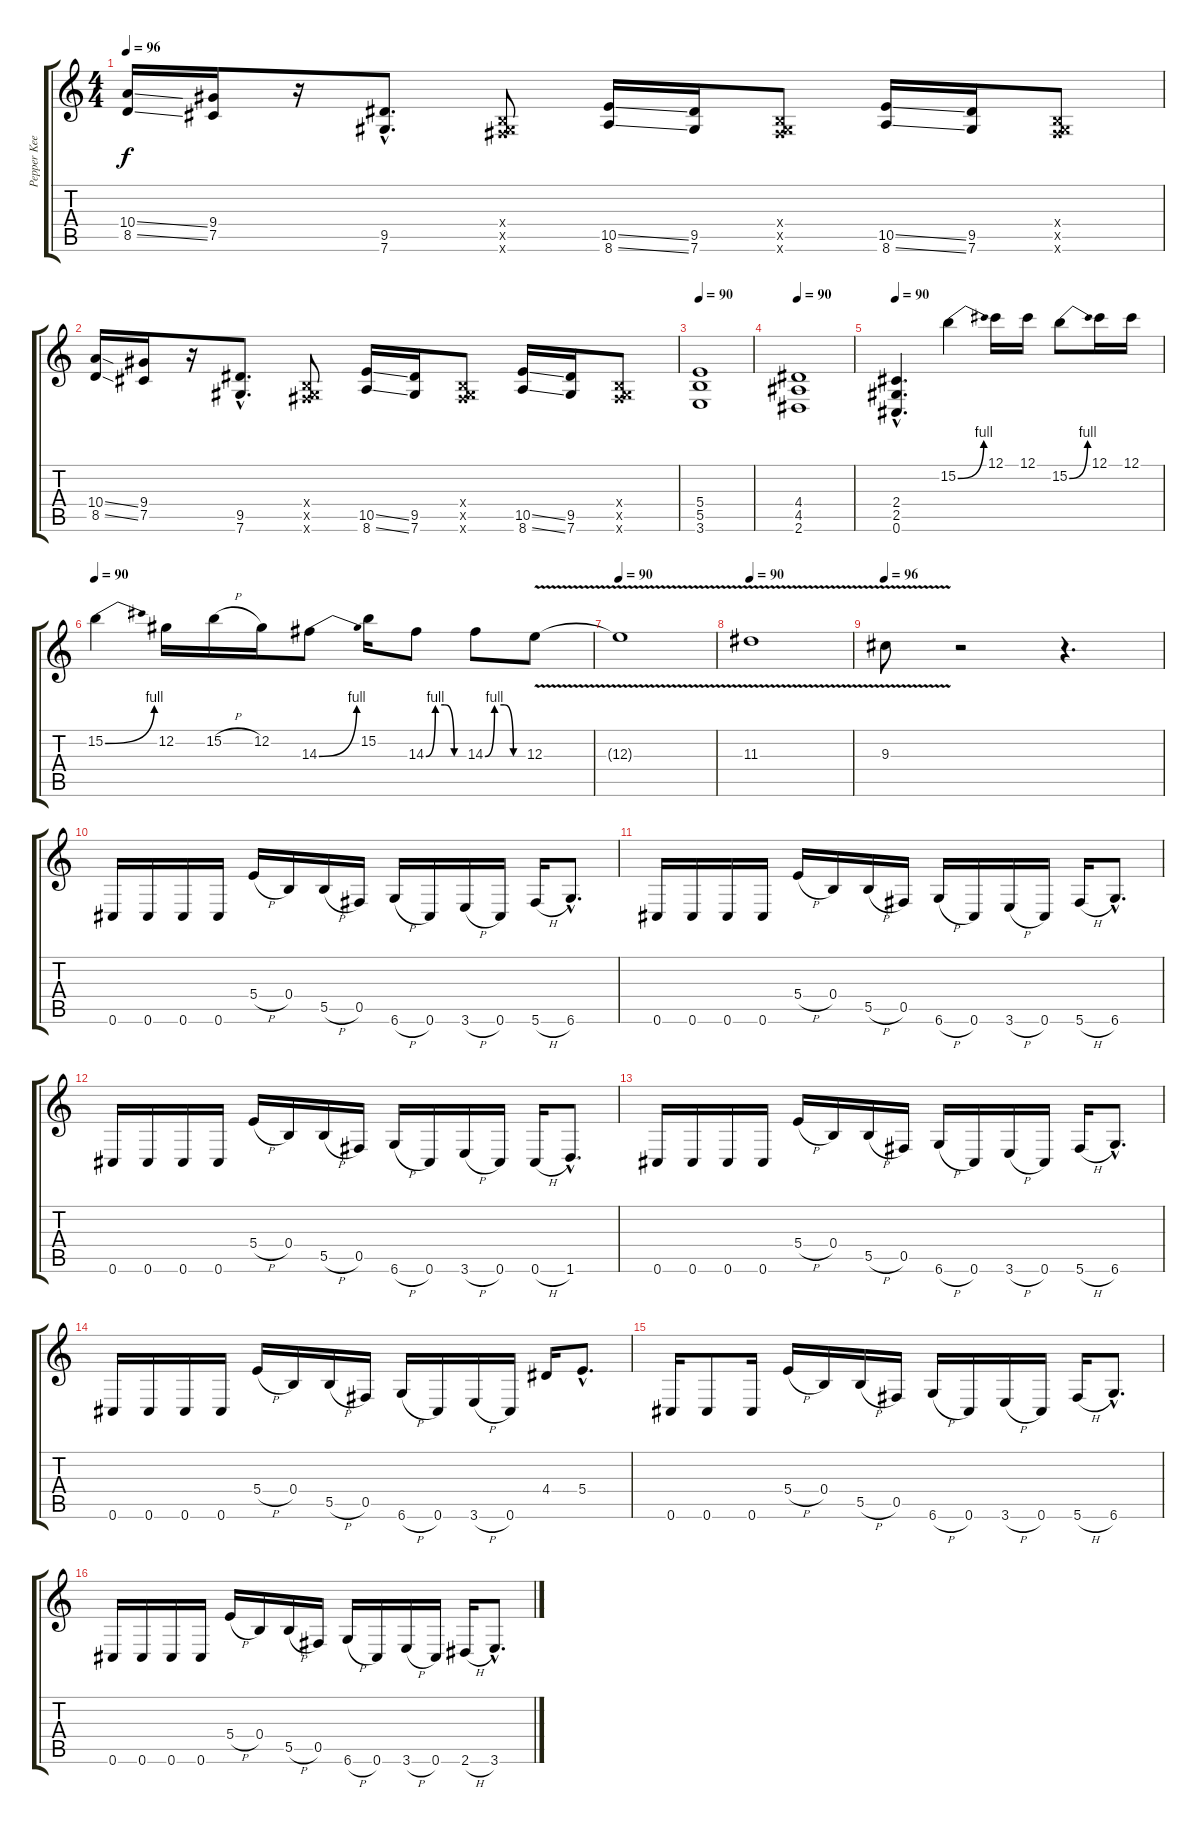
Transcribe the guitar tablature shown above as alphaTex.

\track ("Pepper Keenan" "Pepper Kee") {instrument overdrivenguitar}
\staff {score tabs}
\tuning (Db4 Ab3 E3 B2 Gb2 Db2) {hide}
\ts (4 4)
\tempo 96
\clef g2
\ks c
(10.4{ss} 8.5{ss}).16{dy f} (9.4 7.5).16 r.16 (9.5{hac} 7.6{hac}).8{d} (0.4{x} 0.5{x} 7.6{x}).8 (10.5{ss} 8.6{ss}).16 (9.5 7.6).16 (0.4{x} 0.5{x} 7.6{x}).8 (10.5{ss} 8.6{ss}).16 (9.5 7.6).16 (0.4{x} 0.5{x} 7.6{x}).8 |
(10.4{ss} 8.5{ss}).16 (9.4 7.5).16 r.16 (9.5{hac} 7.6{hac}).8{d} (0.4{x} 0.5{x} 7.6{x}).8 (10.5{ss} 8.6{ss}).16 (9.5 7.6).16 (0.4{x} 0.5{x} 7.6{x}).8 (10.5{ss} 8.6{ss}).16 (9.5 7.6).16 (0.4{x} 0.5{x} 7.6{x}).8 |
\tempo 90
(5.4 5.5 3.6).1 |
\tempo 90
(4.4 4.5 2.6).1 |
\tempo 90
(2.4{hac} 2.5{hac} 0.6{hac}).4{d} 15.2{be (bend 0 0 60 4)}.4 12.1.16 12.1.16 15.2{be (bend 0 0 60 4)}.8 12.1.16 12.1.16 |
\tempo 90
15.2{be (bend 0 0 60 4)}.4 12.2.16 15.2{h}.16 12.2.16 14.3{be (bend 0 0 60 4)}.8 15.2.16 14.3{be (custom 0 0 15 4 30 4 45 0 60 0)}.8 14.3{be (custom 0 0 15 4 30 4 45 0 60 0)}.8 12.3{v}.8 |
\tempo 90
12.3{t}.1 |
\tempo 90
11.3{v}.1 |
\tempo 96
9.3{v}.8 r.2 r.4{d} |
0.6.16 0.6.16 0.6.16 0.6.16 5.4{h}.16 0.4.16 5.5{h}.16 0.5.16 6.6{h}.16 0.6.16 3.6{h}.16 0.6.16 5.6{h}.16 6.6{hac}.8{d} |
0.6.16 0.6.16 0.6.16 0.6.16 5.4{h}.16 0.4.16 5.5{h}.16 0.5.16 6.6{h}.16 0.6.16 3.6{h}.16 0.6.16 5.6{h}.16 6.6{hac}.8{d} |
0.6.16 0.6.16 0.6.16 0.6.16 5.4{h}.16 0.4.16 5.5{h}.16 0.5.16 6.6{h}.16 0.6.16 3.6{h}.16 0.6.16 0.6{h}.16 1.6{hac}.8{d} |
0.6.16 0.6.16 0.6.16 0.6.16 5.4{h}.16 0.4.16 5.5{h}.16 0.5.16 6.6{h}.16 0.6.16 3.6{h}.16 0.6.16 5.6{h}.16 6.6{hac}.8{d} |
0.6.16 0.6.16 0.6.16 0.6.16 5.4{h}.16 0.4.16 5.5{h}.16 0.5.16 6.6{h}.16 0.6.16 3.6{h}.16 0.6.16 4.4.16 5.4{hac}.8{d} |
0.6.16 0.6.8 0.6.16 5.4{h}.16 0.4.16 5.5{h}.16 0.5.16 6.6{h}.16 0.6.16 3.6{h}.16 0.6.16 5.6{h}.16 6.6{hac}.8{d} |
0.6.16 0.6.16 0.6.16 0.6.16 5.4{h}.16 0.4.16 5.5{h}.16 0.5.16 6.6{h}.16 0.6.16 3.6{h}.16 0.6.16 2.6{h}.16 3.6{hac}.8{d}
